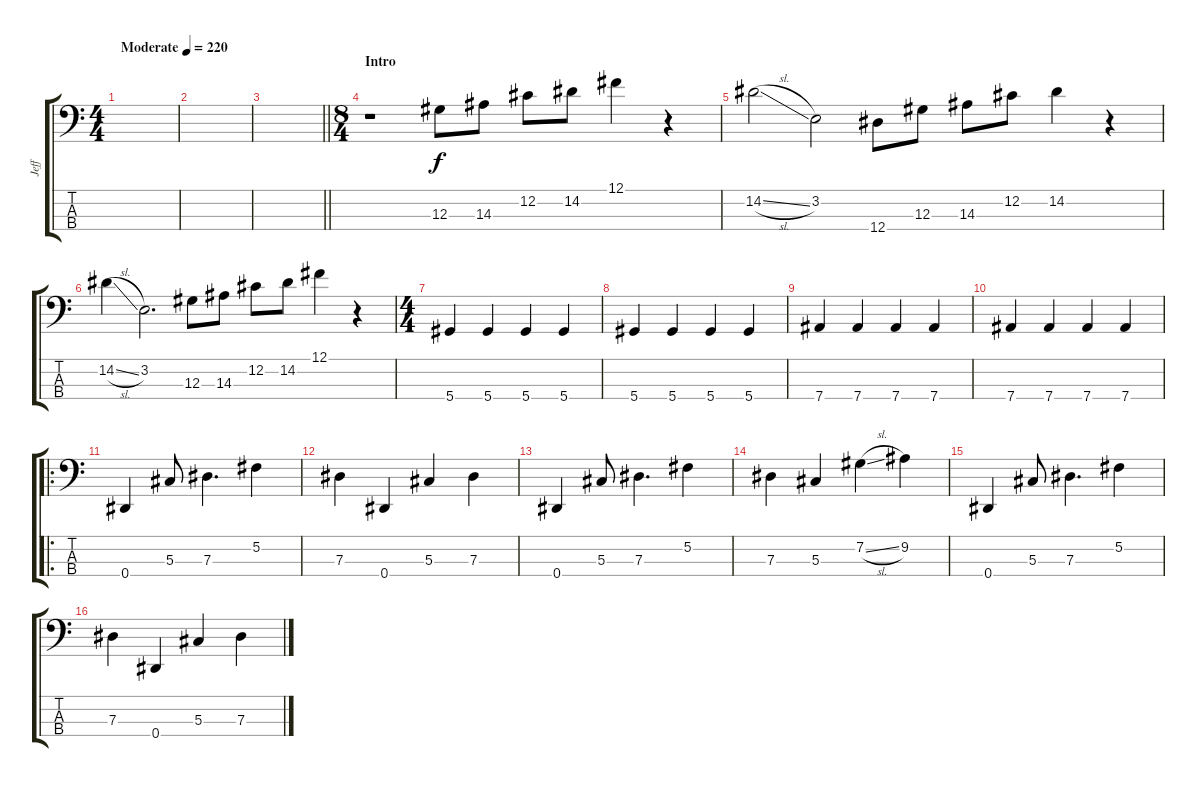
\track ("Jeff" "Jeff") {instrument electricbassfinger}
\staff {score tabs}
\tuning (Gb2 Db2 Ab1 Eb1) {hide}
\ts (4 4)
\tempo (220 "Moderate")
\clef f4
\ks c
|
|
\barLineRight lightlight
|
\ts (8 4)
\section ("" "Intro")
r.1 12.3.8 14.3.8 12.2.8 14.2.8 12.1.4 r.4 |
14.2{sl}.2 3.2.2 12.4.8 12.3.8 14.3.8 12.2.8 14.2.4 r.4 |
14.2{sl}.4 3.2.2{d} 12.3.8 14.3.8 12.2.8 14.2.8 12.1.4 r.4 |
\ts (4 4)
5.4.4 5.4.4 5.4.4 5.4.4 |
5.4.4 5.4.4 5.4.4 5.4.4 |
7.4.4 7.4.4 7.4.4 7.4.4 |
7.4.4 7.4.4 7.4.4 7.4.4 |
\ro
0.4.4 5.3.8 7.3.4{d} 5.2.4 |
7.3.4 0.4.4 5.3.4 7.3.4 |
0.4.4 5.3.8 7.3.4{d} 5.2.4 |
7.3.4 5.3.4 7.2{sl}.4 9.2.4 |
0.4.4 5.3.8 7.3.4{d} 5.2.4 |
7.3.4 0.4.4 5.3.4 7.3.4
